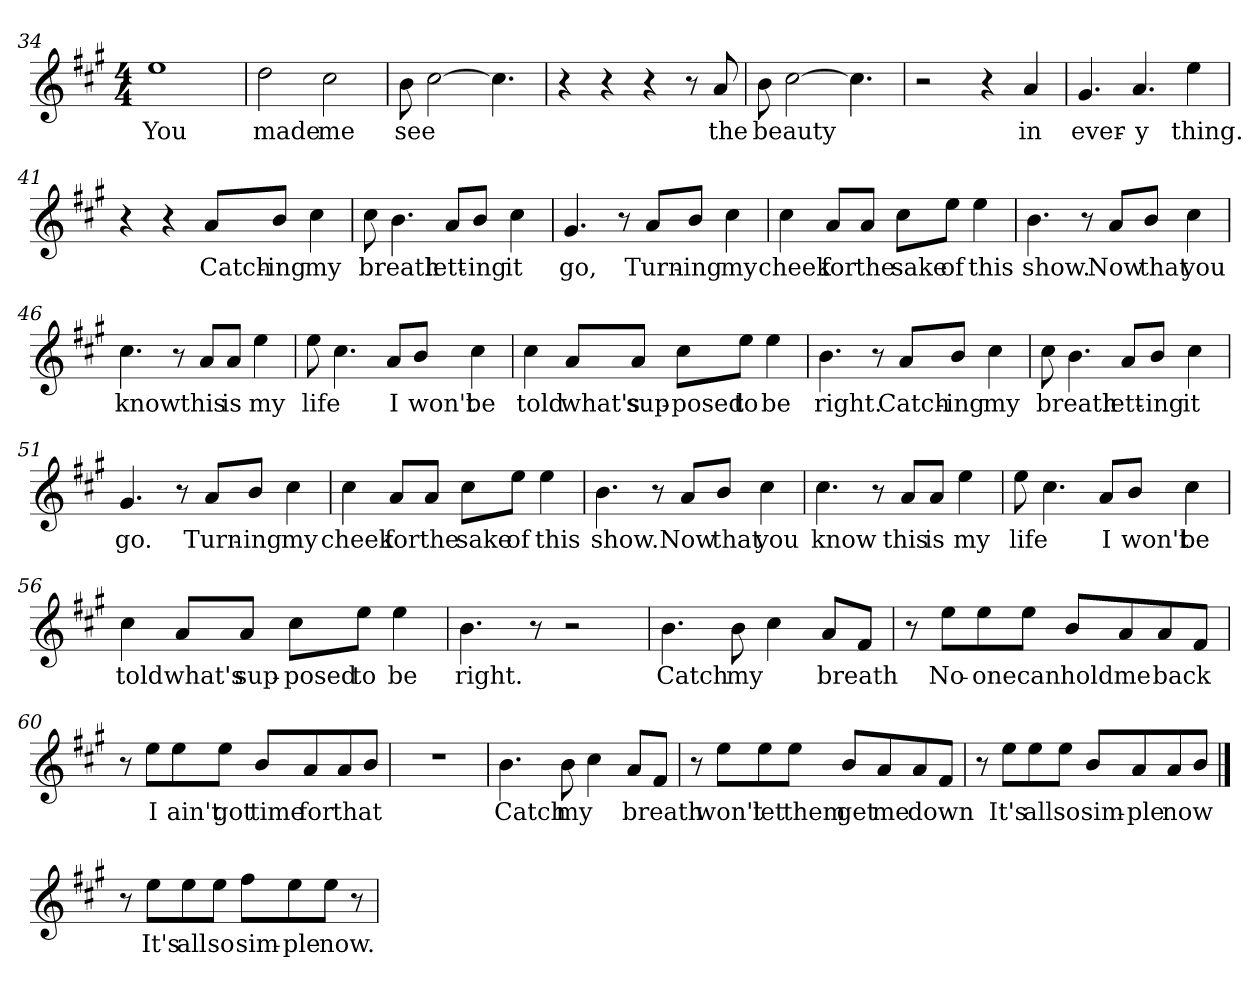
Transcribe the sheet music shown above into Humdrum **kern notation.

**kern	**text
*part1	*part1
*staff1	*staff1
*clefG2	*
*k[f#c#g#]	*
*A:	*
*M4/4	*
=34	=34
1ee	You
=35	=35
2dd\	made
2cc#\	me
=36	=36
8b\	see
[2cc#\	.
4.cc#\]	.
=37	=37
4r	.
4r	.
4r	.
8r	.
8a/	the
!!LO:LB:g=z
=38	=38
8b\	beauty
[2cc#\	.
4.cc#\]	.
=39	=39
2r	.
4r	.
4a/	in
=40	=40
4.g#/	ever-
4.a/	-y
4ee\	thing.
=41	=41
4r	.
4r	.
8a/L	Catch-
8b/J	-ing
4cc#\	my
!!LO:LB:g=z
=42	=42
8cc#\	breath
4.b\	.
8a/L	lett-
8b/J	-ing
4cc#\	it
=43	=43
4.g#/	go,
8r	.
8a/L	Turn-
8b/J	-ing
4cc#\	my
=44	=44
4cc#\	cheek
8a/L	for
8a/J	the
8cc#\L	sake
8ee\J	of
4ee\	this
!!LO:LB:g=z
=45	=45
4.b\	show.
8r	.
8a/L	Now
8b/J	that
4cc#\	you
=46	=46
4.cc#\	know
8r	.
8a/L	this
8a/J	is
4ee\	my
=47	=47
8ee\	life
4.cc#\	.
8a/L	I
8b/J	won't
4cc#\	be
!!LO:LB:g=z
=48	=48
4cc#\	told
8a/L	what's
8a/J	sup-
8cc#\L	-posed
8ee\J	to
4ee\	be
=49	=49
4.b\	right.
8r	.
8a/L	Catch-
8b/J	-ing
4cc#\	my
=50	=50
8cc#\	breath
4.b\	.
8a/L	lett-
8b/J	-ing
4cc#\	it
!!LO:LB:g=z
=51	=51
4.g#/	go.
8r	.
8a/L	Turn-
8b/J	-ing
4cc#\	my
=52	=52
4cc#\	cheek
8a/L	for
8a/J	the
8cc#\L	sake
8ee\J	of
4ee\	this
=53	=53
4.b\	show.
8r	.
8a/L	Now
8b/J	that
4cc#\	you
!!LO:LB:g=z
=54	=54
4.cc#\	know
8r	.
8a/L	this
8a/J	is
4ee\	my
=55	=55
8ee\	life
4.cc#\	.
8a/L	I
8b/J	won't
4cc#\	be
=56	=56
4cc#\	told
8a/L	what's
8a/J	sup-
8cc#\L	-posed
8ee\J	to
4ee\	be
!!LO:PB:g=z
=57	=57
4.b\	right.
8r	.
2r	.
=58	=58
4.b\	Catch
8b\	my
4cc#\	.
8a/L	breath
8f#/J	.
=59	=59
8r	.
8ee\L	No-
8ee\	-one
8ee\J	can
8b/L	hold
8a/	me
8a/	back
8f#/J	.
!!LO:LB:g=z
=60	=60
8r	.
8ee\L	I
8ee\	ain't
8ee\J	got
8b/L	time
8a/	for
8a/	that
8b/J	.
=61	=61
1r	.
=62	=62
4.b\	Catch
8b\	my
4cc#\	.
8a/L	breath
8f#/J	.
!!LO:LB:g=z
=63	=63
8r	.
8ee\L	won't
8ee\	let
8ee\J	them
8b/L	get
8a/	me
8a/	down
8f#/J	.
=64	=64
8r	.
8ee\L	It's
8ee\	all
8ee\J	so
8b/L	sim-
8a/	-ple
8a/	now
8b/J	.
!!LO:LB:g=z
==65	==65
8r	.
8ee\L	It's
8ee\	all
8ee\J	so
8ff#\L	sim-
8ee\	-ple
8ee\J	now.
8r	.
=	=
*-	*-
